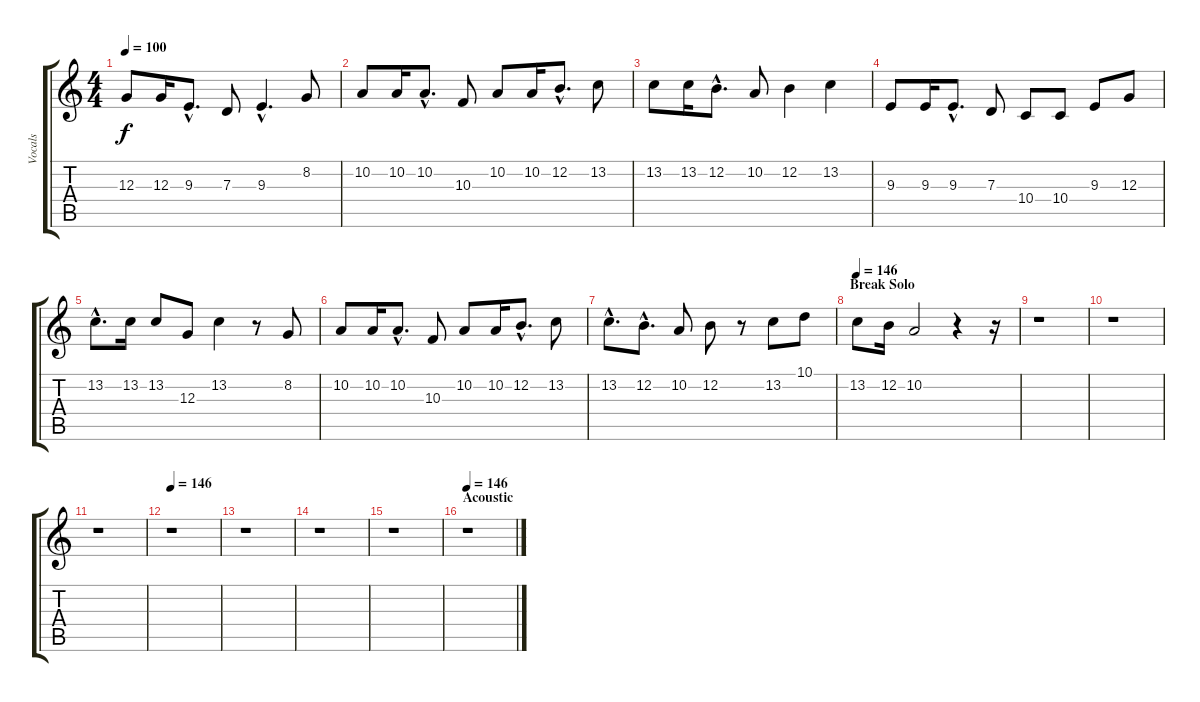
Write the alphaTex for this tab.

\track ("Vocals" "Vocals") {instrument lead2sawtooth}
\staff {score tabs}
\tuning (E4 B3 G3 D3 A2 E2) {hide}
\ts (4 4)
\tempo 100
\clef g2
\ks c
12.3.8{dy f} 12.3.16 9.3{hac}.8{d} 7.3.8 9.3{hac}.4{d} 8.2.8 |
10.2.8 10.2.16 10.2{hac}.8{d} 10.3.8 10.2.8 10.2.16 12.2{hac}.8{d} 13.2.8 |
13.2.8 13.2.16 12.2{hac}.8{d} 10.2.8 12.2.4 13.2.4 |
9.3.8 9.3.16 9.3{hac}.8{d} 7.3.8 10.4.8 10.4.8 9.3.8 12.3.8 |
13.2{hac}.8{d} 13.2.16 13.2.8 12.3.8 13.2.4 r.8 8.2.8 |
10.2.8 10.2.16 10.2{hac}.8{d} 10.3.8 10.2.8 10.2.16 12.2{hac}.8{d} 13.2.8 |
13.2{hac}.8{d} 12.2{hac}.8{d} 10.2.8 12.2.8 r.8 13.2.8 10.1.8 |
\section ("" "Break Solo")
\tempo 146
13.2.8 12.2.16 10.2.2 r.4 r.16 |
r.1 |
r.1 |
r.1 |
\tempo 146
r.1 |
r.1 |
r.1 |
r.1 |
\section ("" "Acoustic")
\tempo 146
r.1
